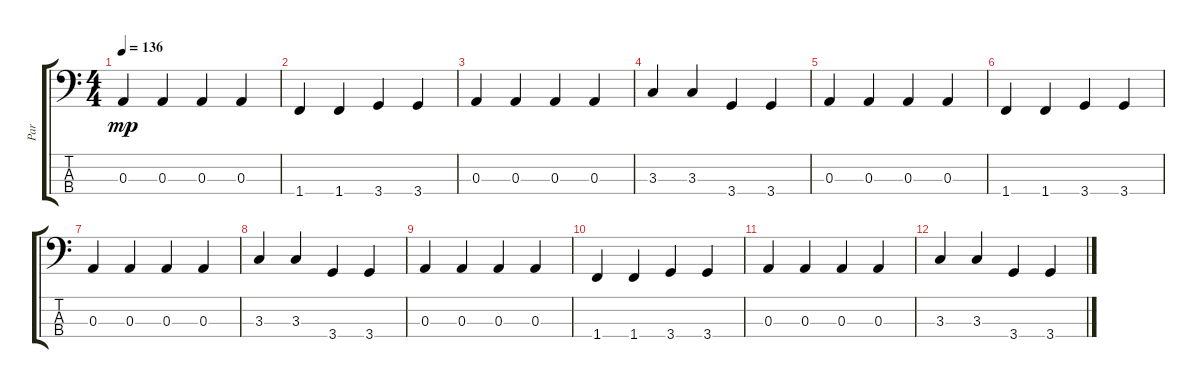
\track ("Par" "Par") {instrument electricbasspick}
\staff {score tabs}
\tuning (G2 D2 A1 E1) {hide}
\ts (4 4)
\tempo 136
\clef f4
\ks c
0.3.4{dy mp} 0.3.4 0.3.4 0.3.4 |
1.4.4 1.4.4 3.4.4 3.4.4 |
0.3.4 0.3.4 0.3.4 0.3.4 |
3.3.4 3.3.4 3.4.4 3.4.4 |
0.3.4 0.3.4 0.3.4 0.3.4 |
1.4.4 1.4.4 3.4.4 3.4.4 |
0.3.4 0.3.4 0.3.4 0.3.4 |
3.3.4 3.3.4 3.4.4 3.4.4 |
0.3.4 0.3.4 0.3.4 0.3.4 |
1.4.4 1.4.4 3.4.4 3.4.4 |
0.3.4 0.3.4 0.3.4 0.3.4 |
3.3.4 3.3.4 3.4.4 3.4.4
